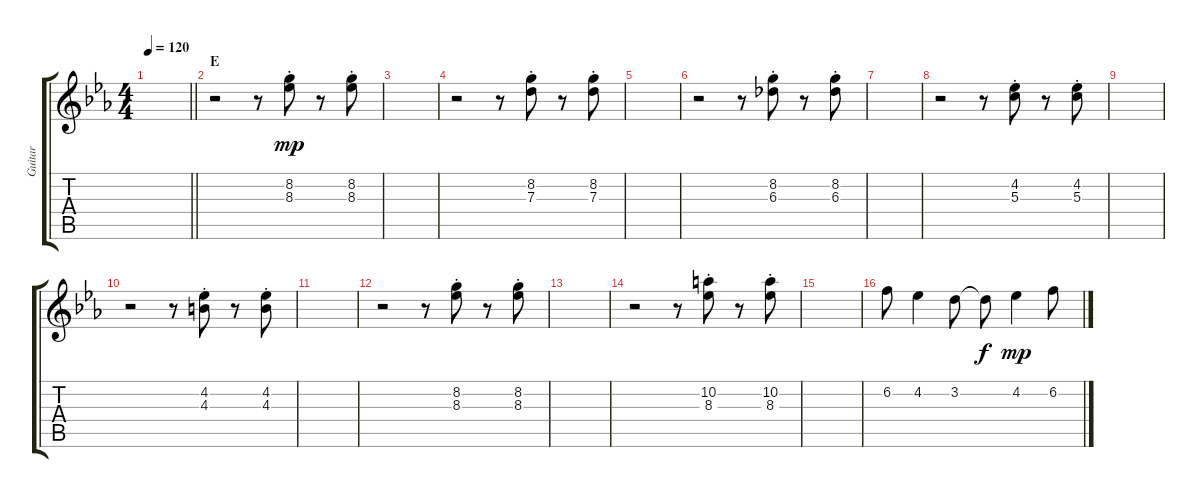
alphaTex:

\track ("Guitar" "Guitar") {instrument electricguitarjazz}
\staff {score tabs}
\tuning (E4 B3 G3 D3 A2 E2) {hide}
\ts (4 4)
\tempo 120
\clef g2
\barLineRight lightlight
\ks eb
|
\section ("" "E")
r.2 r.8 (8.2{st} 8.3{st}).8{dy mp} r.8 (8.2{st} 8.3{st}).8 |
|
r.2 r.8 (8.2{st} 7.3{st}).8 r.8 (8.2{st} 7.3{st}).8 |
|
r.2 r.8 (8.2{st} 6.3{st}).8 r.8 (8.2{st} 6.3{st}).8 |
|
r.2 r.8 (4.2{st} 5.3{st}).8 r.8 (4.2{st} 5.3{st}).8 |
|
r.2 r.8 (4.2{st} 4.3{st}).8 r.8 (4.2{st} 4.3{st}).8 |
|
r.2 r.8 (8.2{st} 8.3{st}).8 r.8 (8.2{st} 8.3{st}).8 |
|
r.2 r.8 (10.2{st} 8.3{st}).8 r.8 (10.2{st} 8.3{st}).8 |
|
6.2.8 4.2.4 3.2.8 3.2{t}.8{dy f} 4.2.4{dy mp} 6.2.8
